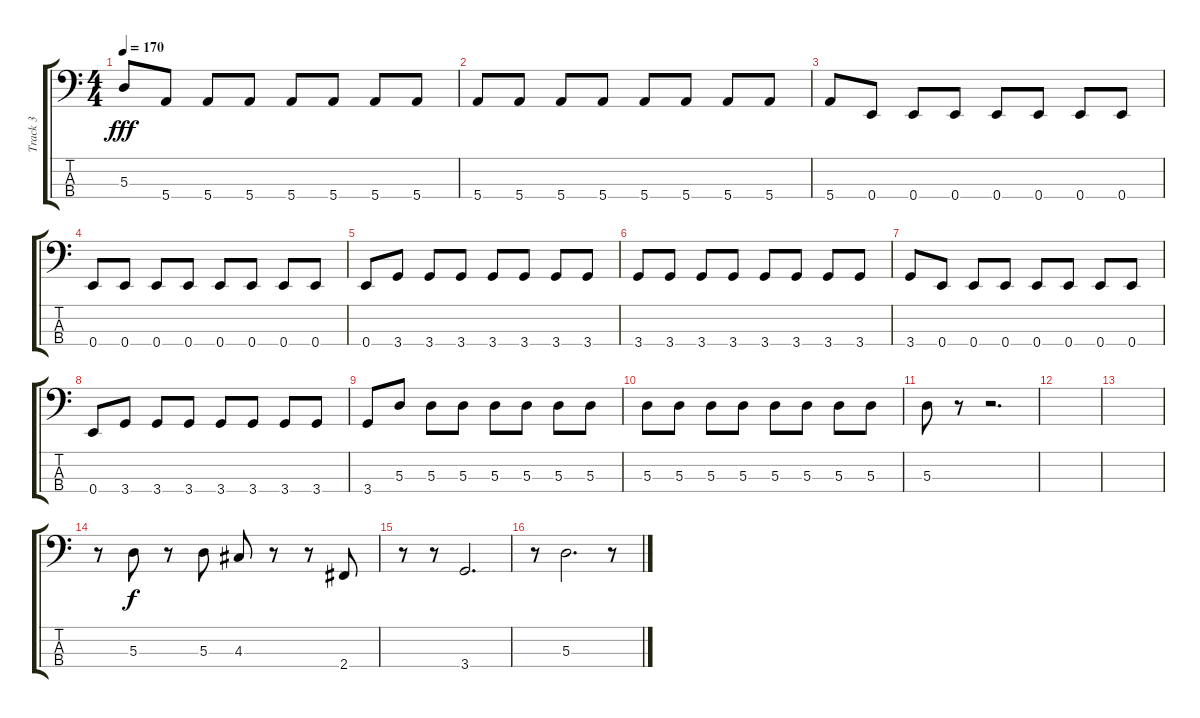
\track ("Track 3" "Track 3") {instrument electricbassfinger}
\staff {score tabs}
\tuning (G2 D2 A1 E1) {hide}
\ts (4 4)
\tempo 170
\clef f4
\ks c
5.3.8{dy fff} 5.4.8 5.4.8 5.4.8 5.4.8 5.4.8 5.4.8 5.4.8 |
5.4.8 5.4.8 5.4.8 5.4.8 5.4.8 5.4.8 5.4.8 5.4.8 |
5.4.8 0.4.8 0.4.8 0.4.8 0.4.8 0.4.8 0.4.8 0.4.8 |
0.4.8 0.4.8 0.4.8 0.4.8 0.4.8 0.4.8 0.4.8 0.4.8 |
0.4.8 3.4.8 3.4.8 3.4.8 3.4.8 3.4.8 3.4.8 3.4.8 |
3.4.8 3.4.8 3.4.8 3.4.8 3.4.8 3.4.8 3.4.8 3.4.8 |
3.4.8 0.4.8 0.4.8 0.4.8 0.4.8 0.4.8 0.4.8 0.4.8 |
0.4.8 3.4.8 3.4.8 3.4.8 3.4.8 3.4.8 3.4.8 3.4.8 |
3.4.8 5.3.8 5.3.8 5.3.8 5.3.8 5.3.8 5.3.8 5.3.8 |
5.3.8 5.3.8 5.3.8 5.3.8 5.3.8 5.3.8 5.3.8 5.3.8 |
5.3.8 r.8 r.2{d} |
|
|
r.8 5.3.8{dy f} r.8 5.3.8 4.3.8 r.8 r.8 2.4.8 |
r.8 r.8 3.4.2{d} |
r.8 5.3.2{d} r.8
